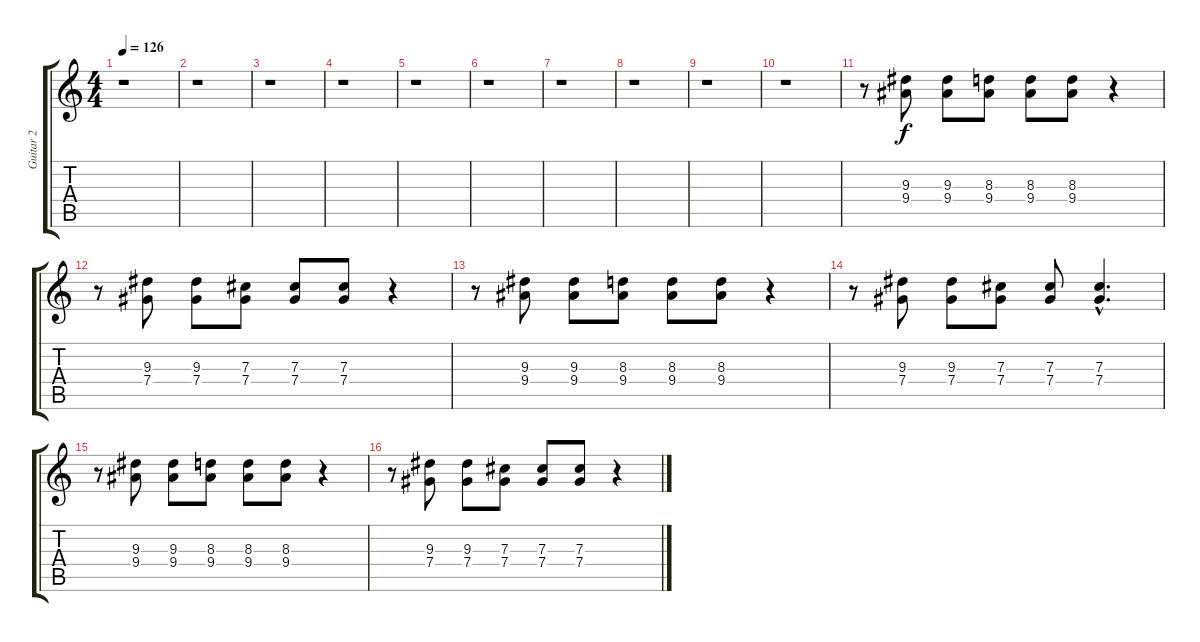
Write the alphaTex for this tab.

\track ("Guitar 2" "Guitar 2") {instrument distortionguitar}
\staff {score tabs}
\tuning (Eb4 Bb3 Gb3 Db3 Ab2 Eb2) {hide}
\ts (4 4)
\tempo 126
\clef g2
\ks c
r.1{dy f} |
r.1 |
r.1 |
r.1 |
r.1 |
r.1 |
r.1 |
r.1 |
r.1 |
r.1 |
r.8 (9.3 9.4).8 (9.3 9.4).8 (8.3 9.4).8 (8.3 9.4).8 (8.3 9.4).8 r.4 |
r.8 (9.3 7.4).8 (9.3 7.4).8 (7.3 7.4).8 (7.3 7.4).8 (7.3 7.4).8 r.4 |
r.8 (9.3 9.4).8 (9.3 9.4).8 (8.3 9.4).8 (8.3 9.4).8 (8.3 9.4).8 r.4 |
r.8 (9.3 7.4).8 (9.3 7.4).8 (7.3 7.4).8 (7.3 7.4).8 (7.3{hac} 7.4{hac}).4{d} |
r.8 (9.3 9.4).8 (9.3 9.4).8 (8.3 9.4).8 (8.3 9.4).8 (8.3 9.4).8 r.4 |
r.8 (9.3 7.4).8 (9.3 7.4).8 (7.3 7.4).8 (7.3 7.4).8 (7.3 7.4).8 r.4
